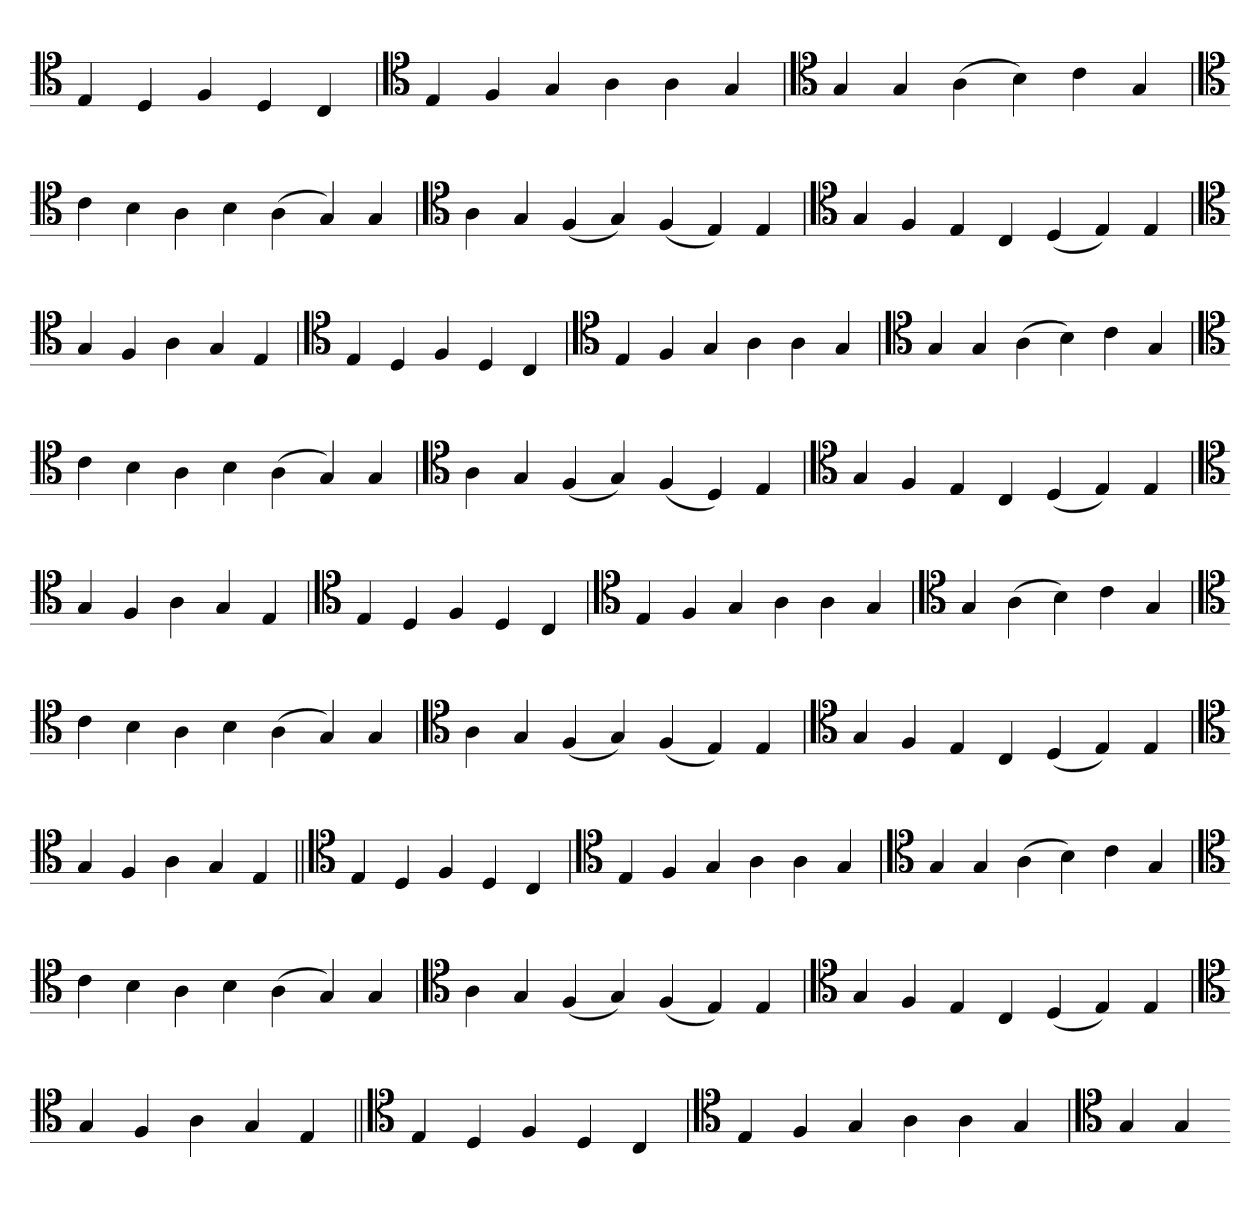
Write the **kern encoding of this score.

**kern
*part1
*staff1
*clefC4
=
4E
4D
4F
4D
4C
=`
*clefC4
4E
4F
4G
4A
4A
4G
='
*clefC4
4G
4G
(4A
4B)
4c
4G
=`
*clefC4
4c
4B
4A
4B
(4A
4G)
4G
=
*clefC4
4A
4G
(4F
4G)
(4F
4E)
4E
=`
*clefC4
4G
4F
4E
4C
(4D
4E)
4E
=`
*clefC4
4G
4F
4A
4G
4E
=
*clefC4
4E
4D
4F
4D
4C
=`
*clefC4
4E
4F
4G
4A
4A
4G
='
*clefC4
4G
4G
(4A
4B)
4c
4G
=`
*clefC4
4c
4B
4A
4B
(4A
4G)
4G
=
*clefC4
4A
4G
(4F
4G)
(4F
4D)
4E
=`
*clefC4
4G
4F
4E
4C
(4D
4E)
4E
=`
*clefC4
4G
4F
4A
4G
4E
=
*clefC4
4E
4D
4F
4D
4C
=`
*clefC4
4E
4F
4G
4A
4A
4G
='
*clefC4
4G
(4A
4B)
4c
4G
=`
*clefC4
4c
4B
4A
4B
(4A
4G)
4G
=
*clefC4
4A
4G
(4F
4G)
(4F
4E)
4E
=`
*clefC4
4G
4F
4E
4C
(4D
4E)
4E
=`
*clefC4
4G
4F
4A
4G
4E
=||
*clefC4
4E
4D
4F
4D
4C
=`
*clefC4
4E
4F
4G
4A
4A
4G
='
*clefC4
4G
4G
(4A
4B)
4c
4G
=`
*clefC4
4c
4B
4A
4B
(4A
4G)
4G
=
*clefC4
4A
4G
(4F
4G)
(4F
4E)
4E
=`
*clefC4
4G
4F
4E
4C
(4D
4E)
4E
=`
*clefC4
4G
4F
4A
4G
4E
=||
*clefC4
4E
4D
4F
4D
4C
=`
*clefC4
4E
4F
4G
4A
4A
4G
='
*clefC4
4G
4G
=-
*-
